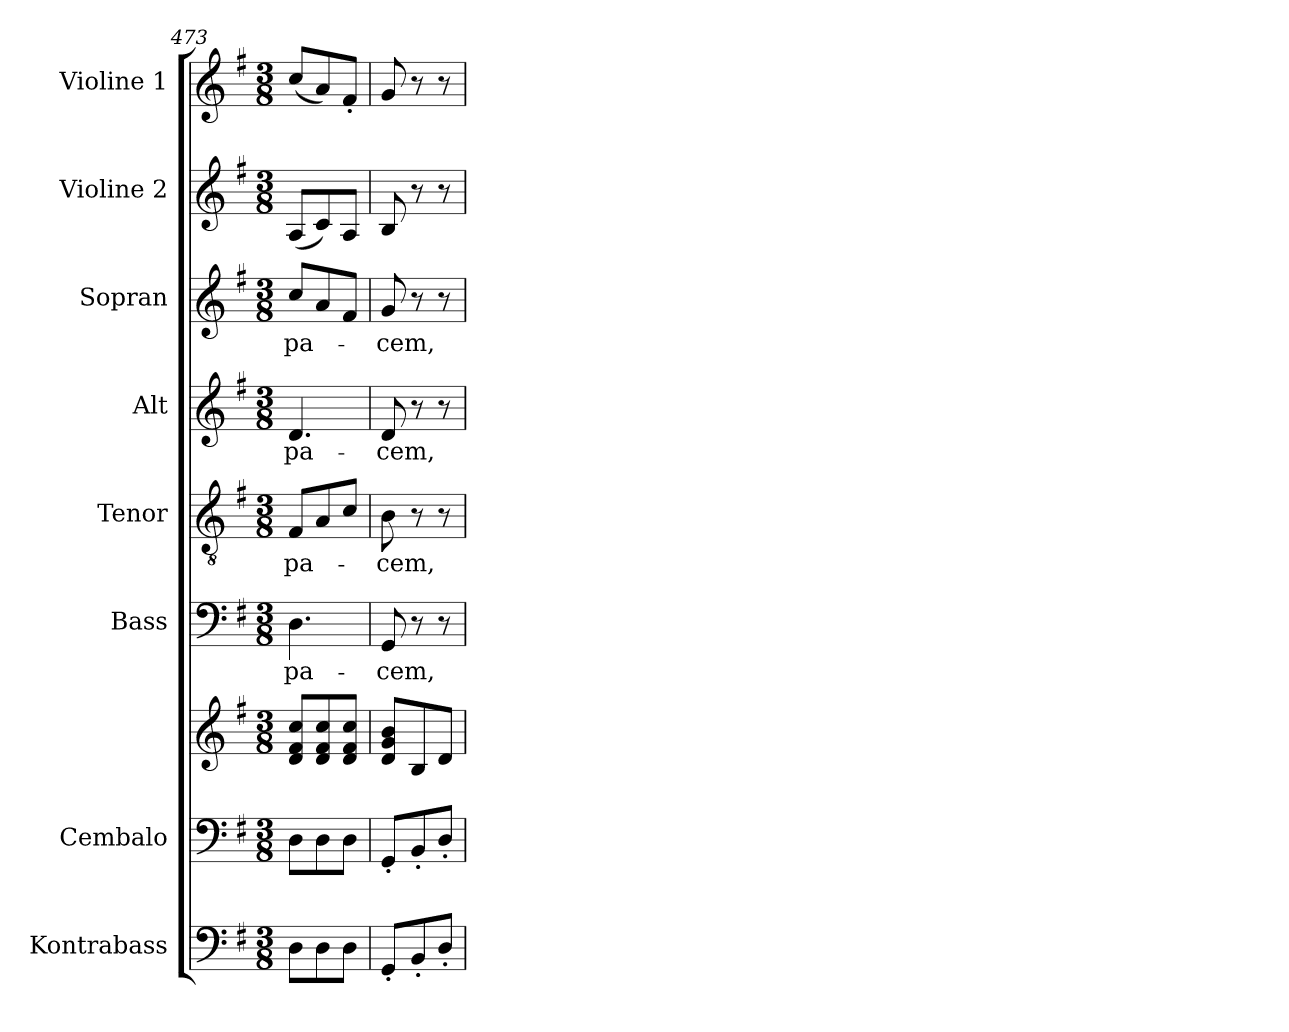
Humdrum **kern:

**kern	**kern	**kern	**kern	**text	**kern	**text	**kern	**text	**kern	**text	**kern	**kern
*part8	*part7	*part7	*part6	*part6	*part5	*part5	*part4	*part4	*part3	*part3	*part2	*part1
*staff9	*staff8	*staff7	*staff6	*staff6	*staff5	*staff5	*staff4	*staff4	*staff3	*staff3	*staff2	*staff1
*I"Kontrabass	*I"Cembalo	*	*I"Bass	*	*I"Tenor	*	*I"Alt	*	*I"Sopran	*	*I"Violine 2	*I"Violine 1
*I'Kb.	*I'Cemb.	*	*I'B.	*	*I'T.	*	*I'A.	*	*I'S.	*	*I'Vl. 2	*I'Vl. 1
!!LO:PB:g=z
*clefF4	*clefF4	*clefG2	*clefF4	*	*clefGv2	*	*clefG2	*	*clefG2	*	*clefG2	*clefG2
*ITrd7c12	*	*	*	*	*	*	*	*	*	*	*	*
*k[f#]	*k[f#]	*k[f#]	*k[f#]	*	*k[f#]	*	*k[f#]	*	*k[f#]	*	*k[f#]	*k[f#]
*G:	*G:	*G:	*G:	*	*G:	*	*G:	*	*G:	*	*G:	*G:
*M3/8	*M3/8	*M3/8	*M3/8	*	*M3/8	*	*M3/8	*	*M3/8	*	*M3/8	*M3/8
=473	=473	=473	=473	=473	=473	=473	=473	=473	=473	=473	=473	=473
!	!	!	!	!LO:LY:b	!	!LO:LY:b	!	!LO:LY:b	!	!LO:LY:b	!	!
8DD\L	8D\L	8d/ 8f#/ 8cc/L	4.D\	pa-	8F#/L	pa-	4.d/	pa-	8cc/L	pa-	(<8A/L	(<8cc/L
8DD\	8D\	8d/ 8f#/ 8cc/	.	.	8A/	.	.	.	8a/	.	8c/)	8a/)
8DD\J	8D\J	8d/ 8f#/ 8cc/J	.	.	8c/J	.	.	.	8f#/J	.	8A/J	8f#'</J
=474	=474	=474	=474	=474	=474	=474	=474	=474	=474	=474	=474	=474
!	!	!	!	!LO:LY:b	!	!LO:LY:b	!	!LO:LY:b	!	!LO:LY:b	!	!
8GGG'</L	8GG'</L	8d/ 8g/ 8b/L	8GG/	-cem,	8B\	-cem,	8d/	-cem,	8g/	-cem,	8B/	8g/
8BBB'</	8BB'</	8B/	8r	.	8r	.	8r	.	8r	.	8r	8r
8DD'</J	8D'</J	8d/J	8r	.	8r	.	8r	.	8r	.	8r	8r
=	=	=	=	=	=	=	=	=	=	=	=	=
*-	*-	*-	*-	*-	*-	*-	*-	*-	*-	*-	*-	*-
